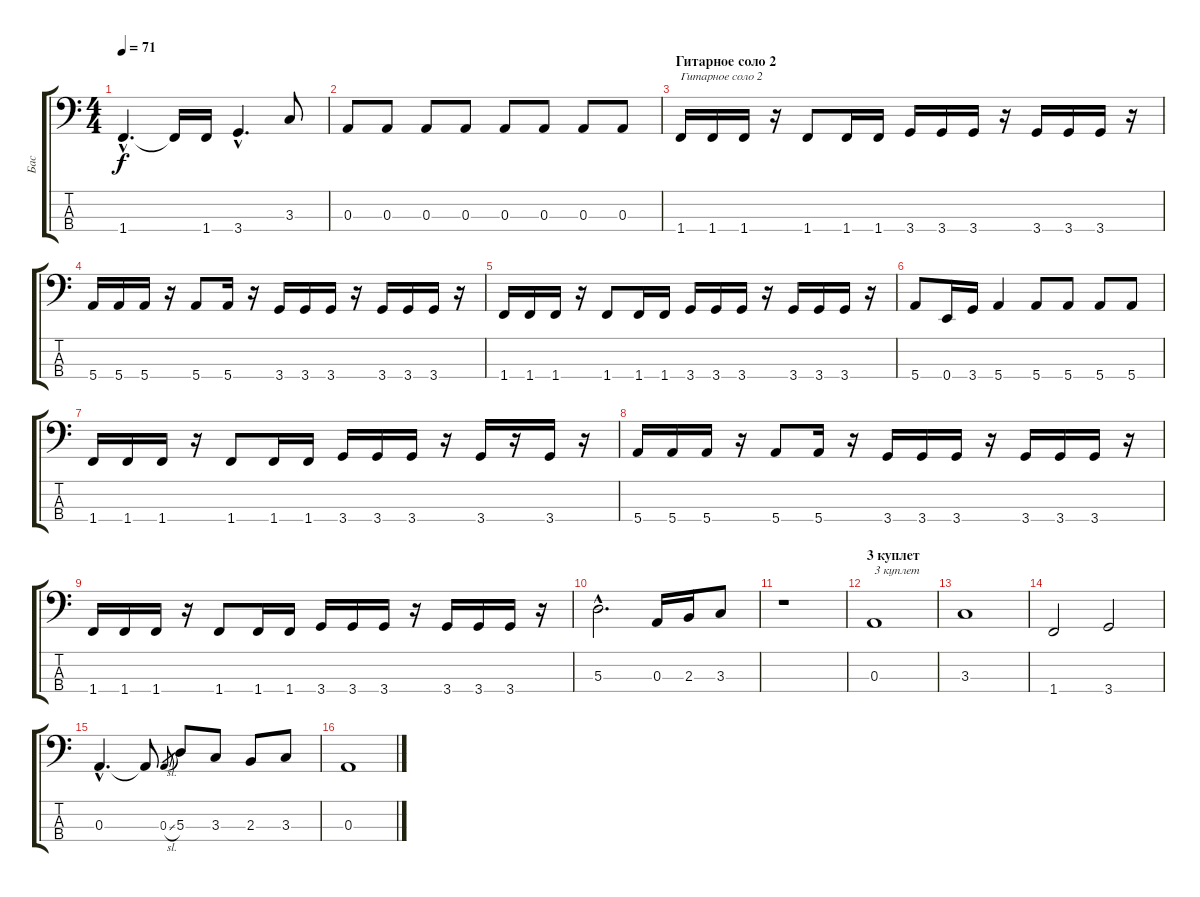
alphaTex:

\track ("Бас" "Бас") {instrument electricbasspick}
\staff {score tabs}
\tuning (G2 D2 A1 E1) {hide}
\ts (4 4)
\tempo 71
\clef f4
\ks c
1.4{hac}.4{d dy f} 1.4{t}.16 1.4.16 3.4{hac}.4{d} 3.3.8 |
0.3.8 0.3.8 0.3.8 0.3.8 0.3.8 0.3.8 0.3.8 0.3.8 |
\section ("" "Гитарное соло 2")
1.4.16{txt "Гитарное соло 2"} 1.4.16 1.4.16 r.16 1.4.8 1.4.16 1.4.16 3.4.16 3.4.16 3.4.16 r.16 3.4.16 3.4.16 3.4.16 r.16 |
5.4.16 5.4.16 5.4.16 r.16 5.4.8 5.4.16 r.16 3.4.16 3.4.16 3.4.16 r.16 3.4.16 3.4.16 3.4.16 r.16 |
1.4.16 1.4.16 1.4.16 r.16 1.4.8 1.4.16 1.4.16 3.4.16 3.4.16 3.4.16 r.16 3.4.16 3.4.16 3.4.16 r.16 |
5.4.8 0.4.16 3.4.16 5.4.4 5.4.8 5.4.8 5.4.8 5.4.8 |
1.4.16 1.4.16 1.4.16 r.16 1.4.8 1.4.16 1.4.16 3.4.16 3.4.16 3.4.16 r.16 3.4.16 r.16 3.4.16 r.16 |
5.4.16 5.4.16 5.4.16 r.16 5.4.8 5.4.16 r.16 3.4.16 3.4.16 3.4.16 r.16 3.4.16 3.4.16 3.4.16 r.16 |
1.4.16 1.4.16 1.4.16 r.16 1.4.8 1.4.16 1.4.16 3.4.16 3.4.16 3.4.16 r.16 3.4.16 3.4.16 3.4.16 r.16 |
5.3{hac}.2{d} 0.3.16 2.3.16 3.3.8 |
r.1 |
\section ("" "3 куплет")
0.3.1{txt "3 куплет"} |
3.3.1 |
1.4.2 3.4.2 |
0.3{hac}.4{d} 0.3{t}.8 0.3{sl}.8{gr} 5.3.8 3.3.8 2.3.8 3.3.8 |
0.3.1
